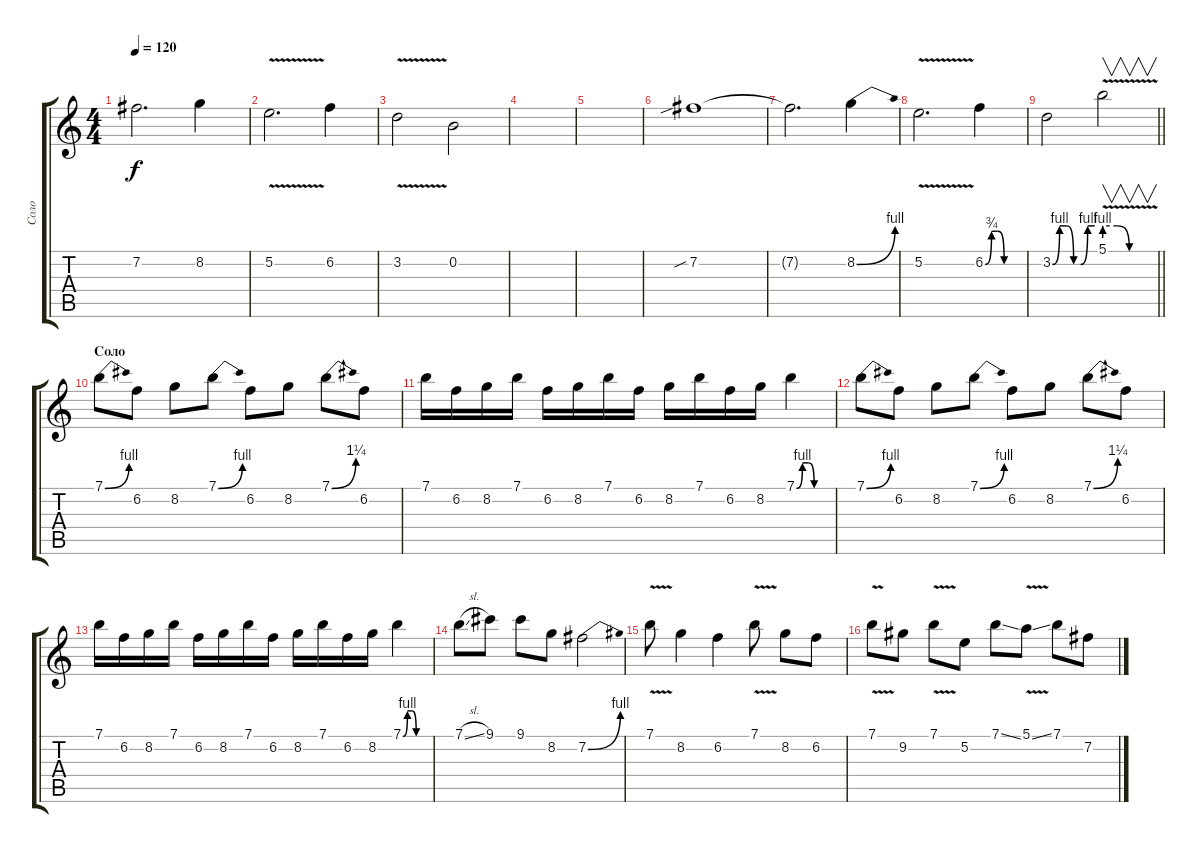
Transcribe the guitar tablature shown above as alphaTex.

\track ("Соло" "Соло") {instrument overdrivenguitar}
\staff {score tabs}
\tuning (E4 B3 G3 D3 A2 E2) {hide}
\ts (4 4)
\tempo 120
\clef g2
\ks c
7.2{t}.2{d dy f} 8.2.4 |
5.2{v}.2{d} 6.2.4 |
3.2{v}.2 0.2.2 |
|
|
7.2{sib}.1 |
7.2{t}.2{d} 8.2{be (bend 0 0 60 4)}.4 |
5.2{v}.2{d} 6.2{be (custom 0 0 10 3 20 3 30 0 60 0)}.4 |
\barLineRight lightlight
3.2{be (custom 0 0 10 4 20 4 30 0 40 0 50 4 60 4)}.2 5.1{be (custom 0 4 15 4 30 0 60 0) v}.2{v volume 16} |
\section ("" "Соло")
7.1{be (bend 0 0 60 4)}.8 6.2.8 8.2.8 7.1{be (bend 0 0 60 4)}.8 6.2.8 8.2.8 7.1{be (bend 0 0 60 5)}.8 6.2.8 |
7.1.16 6.2.16 8.2.16 7.1.16 6.2.16 8.2.16 7.1.16 6.2.16 8.2.16 7.1.16 6.2.16 8.2.16 7.1{be (custom 0 0 10 4 20 4 30 0 60 0)}.4 |
7.1{be (bend 0 0 60 4)}.8 6.2.8 8.2.8 7.1{be (bend 0 0 60 4)}.8 6.2.8 8.2.8 7.1{be (bend 0 0 60 5)}.8 6.2.8 |
7.1.16 6.2.16 8.2.16 7.1.16 6.2.16 8.2.16 7.1.16 6.2.16 8.2.16 7.1.16 6.2.16 8.2.16 7.1{be (custom 0 0 10 4 20 4 30 0 60 0)}.4 |
7.1{sl}.8 9.1.8 9.1.8 8.2.8 7.2{be (bend 0 0 60 4)}.2 |
7.1{v}.8 8.2.4 6.2.4 7.1{v}.8 8.2.8 6.2.8 |
7.1{v}.8 9.2.8 7.1{v}.8 5.2.8 7.1{ss}.8 5.1{v ss}.8 7.1.8 7.2.8
